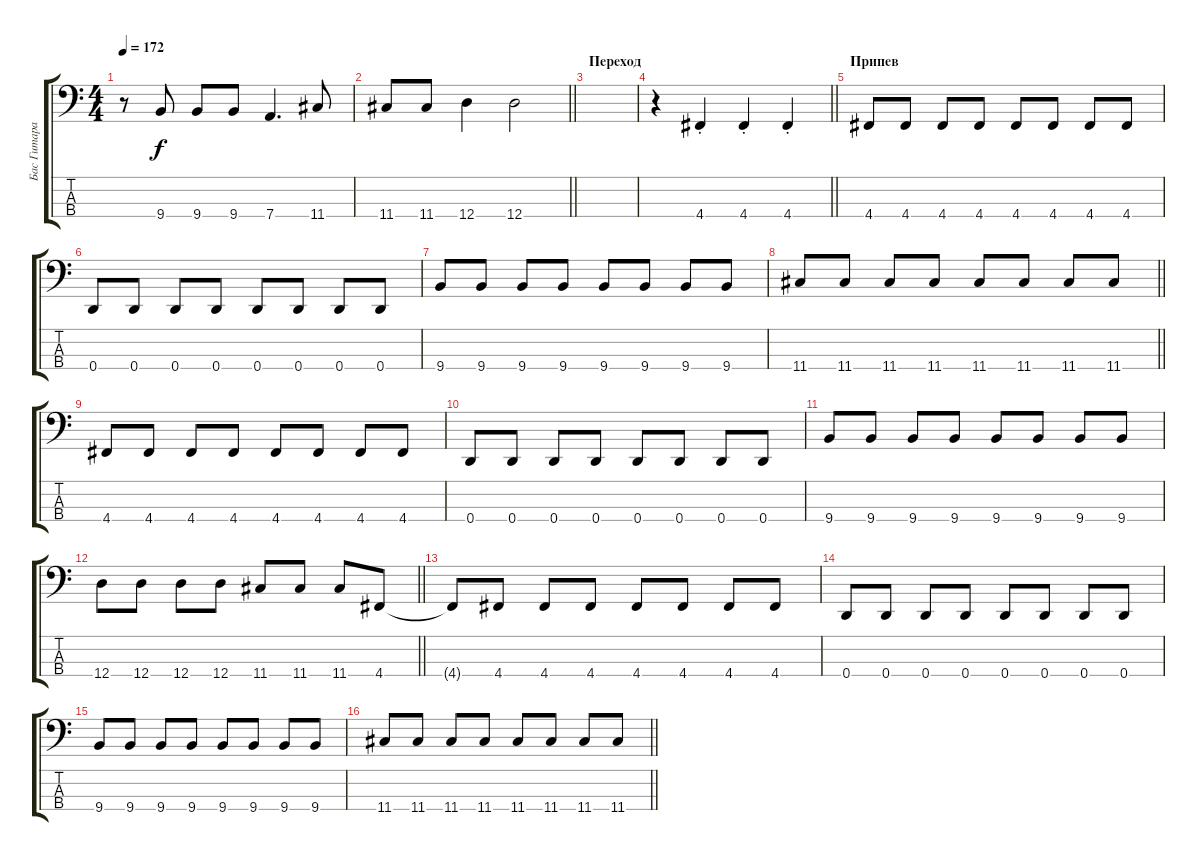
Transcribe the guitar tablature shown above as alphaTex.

\track ("Бас Гитара" "Бас Гитара") {instrument electricbassfinger}
\staff {score tabs}
\tuning (G2 D2 A1 D1) {hide}
\ts (4 4)
\tempo 172
\clef f4
\ks c
r.8{dy f} 9.4.8 9.4.8 9.4.8 7.4.4{d} 11.4.8 |
\barLineRight lightlight
11.4.8 11.4.8 12.4.4 12.4.2 |
\section ("" "Переход")
|
\barLineRight lightlight
r.4 4.4{st}.4 4.4{st}.4 4.4{st}.4 |
\section ("" "Припев")
4.4.8 4.4.8 4.4.8 4.4.8 4.4.8 4.4.8 4.4.8 4.4.8 |
0.4.8 0.4.8 0.4.8 0.4.8 0.4.8 0.4.8 0.4.8 0.4.8 |
9.4.8 9.4.8 9.4.8 9.4.8 9.4.8 9.4.8 9.4.8 9.4.8 |
\barLineRight lightlight
11.4.8 11.4.8 11.4.8 11.4.8 11.4.8 11.4.8 11.4.8 11.4.8 |
4.4.8 4.4.8 4.4.8 4.4.8 4.4.8 4.4.8 4.4.8 4.4.8 |
0.4.8 0.4.8 0.4.8 0.4.8 0.4.8 0.4.8 0.4.8 0.4.8 |
9.4.8 9.4.8 9.4.8 9.4.8 9.4.8 9.4.8 9.4.8 9.4.8 |
\barLineRight lightlight
12.4.8 12.4.8 12.4.8 12.4.8 11.4.8 11.4.8 11.4.8 4.4.8 |
\section ("" "")
4.4{t}.8 4.4.8 4.4.8 4.4.8 4.4.8 4.4.8 4.4.8 4.4.8 |
0.4.8 0.4.8 0.4.8 0.4.8 0.4.8 0.4.8 0.4.8 0.4.8 |
9.4.8 9.4.8 9.4.8 9.4.8 9.4.8 9.4.8 9.4.8 9.4.8 |
\barLineRight lightlight
11.4.8 11.4.8 11.4.8 11.4.8 11.4.8 11.4.8 11.4.8 11.4.8
